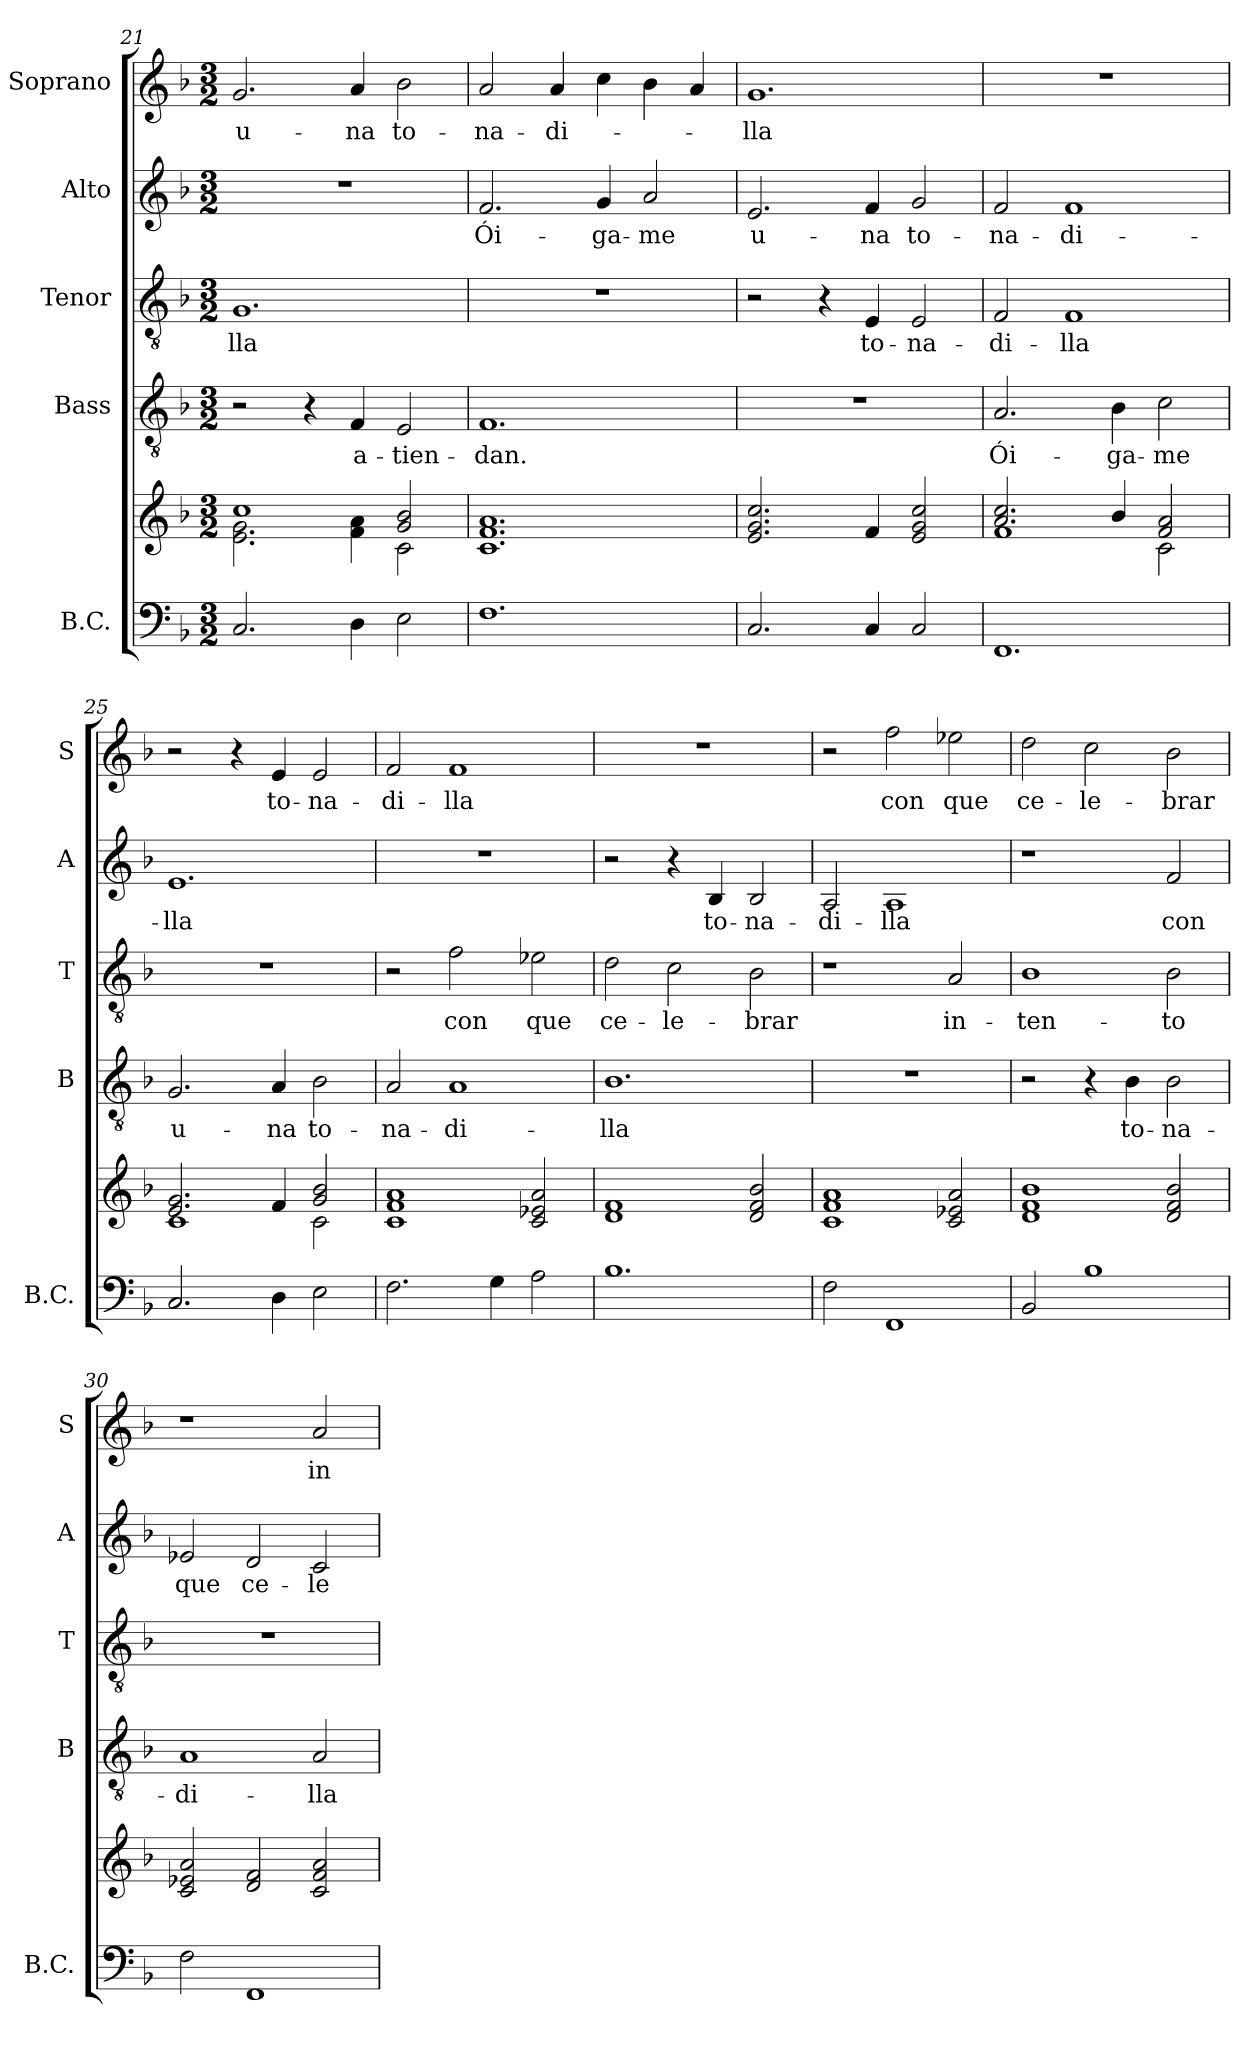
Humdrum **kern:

**kern	**kern	**kern	**text	**kern	**text	**kern	**text	**kern	**text
*part5	*part5	*part4	*part4	*part3	*part3	*part2	*part2	*part1	*part1
*staff6	*staff5	*staff4	*staff4	*staff3	*staff3	*staff2	*staff2	*staff1	*staff1
*I"B.C.	*	*I"Bass	*	*I"Tenor	*	*I"Alto	*	*I"Soprano	*
*I'B.C.	*	*I'B	*	*I'T	*	*I'A	*	*I'S	*
*clefF4	*clefG2	*clefGv2	*	*clefGv2	*	*clefG2	*	*clefG2	*
*k[b-]	*k[b-]	*k[b-]	*	*k[b-]	*	*k[b-]	*	*k[b-]	*
*F:	*F:	*F:	*	*F:	*	*F:	*	*F:	*
*M3/2	*M3/2	*M3/2	*	*M3/2	*	*M3/2	*	*M3/2	*
=21	=21	=21	=21	=21	=21	=21	=21	=21	=21
*	*^	*	*	*	*	*	*	*	*
!	!	!	!	!	!	!LO:LY:b	!	!	!	!LO:LY:b
2.C/	1cc	2.e\ 2.g\	2r	.	1.G	-lla	1.r	.	2.g/	u-
.	.	.	4r	.	.	.	.	.	.	.
!	!	!	!	!LO:LY:b	!	!	!	!	!	!LO:LY:b
4D\	.	4f\ 4a\	4F/	a-	.	.	.	.	4a/	-na
!	!	!	!	!LO:LY:b	!	!	!	!	!	!LO:LY:b
2E\	2g/ 2b-/	2c\	2E/	-tien-	.	.	.	.	2b-\	to-
=22	=22	=22	=22	=22	=22	=22	=22	=22	=22	=22
!	!	!	!	!LO:LY:b	!	!	!	!LO:LY:b	!	!LO:LY:b
*	*v	*v	*	*	*	*	*	*	*	*
1.F	1.c 1.f 1.a	1.F	-dan.	1.r	.	2.f/	Ói-	2a/	-na-
!	!	!	!	!	!	!	!	!	!LO:LY:b
.	.	.	.	.	.	.	.	4a/	-di-
!	!	!	!	!	!	!	!LO:LY:b	!	!
.	.	.	.	.	.	4g/	-ga-	4cc\	.
!	!	!	!	!	!	!	!LO:LY:b	!	!
.	.	.	.	.	.	2a/	-me	4b-\	.
.	.	.	.	.	.	.	.	4a/	.
=23	=23	=23	=23	=23	=23	=23	=23	=23	=23
!	!	!	!	!	!	!	!LO:LY:b	!	!LO:LY:b
2.C/	2.e/ 2.g/ 2.cc/	1.r	.	2r	.	2.e/	u-	1.g	-lla
.	.	.	.	4r	.	.	.	.	.
!	!	!	!	!	!LO:LY:b	!	!LO:LY:b	!	!
4C/	4f/	.	.	4E/	to-	4f/	-na	.	.
!	!	!	!	!	!LO:LY:b	!	!LO:LY:b	!	!
2C/	2e/ 2g/ 2cc/	.	.	2E/	-na-	2g/	to-	.	.
=24	=24	=24	=24	=24	=24	=24	=24	=24	=24
*	*^	*	*	*	*	*	*	*	*
!	!	!	!	!LO:LY:b	!	!LO:LY:b	!	!LO:LY:b	!	!
1.FF	2.a/ 2.cc/	1f	2.A/	Ói-	2F/	-di-	2f/	-na-	1.r	.
!	!	!	!	!	!	!LO:LY:b	!	!LO:LY:b	!	!
.	.	.	.	.	1F	-lla	1f	-di-	.	.
!	!	!	!	!LO:LY:b	!	!	!	!	!	!
.	4b-/	.	4B-\	-ga-	.	.	.	.	.	.
!	!	!	!	!LO:LY:b	!	!	!	!	!	!
.	2f/ 2a/	2c\	2c\	-me	.	.	.	.	.	.
!!LO:PB:g=z
=25	=25	=25	=25	=25	=25	=25	=25	=25	=25	=25
!	!	!	!	!LO:LY:b	!	!	!	!LO:LY:b	!	!
2.C/	2.e/ 2.g/	1c	2.G/	u-	1.r	.	1.e	-lla	2r	.
.	.	.	.	.	.	.	.	.	4r	.
!	!	!	!	!LO:LY:b	!	!	!	!	!	!LO:LY:b
4D\	4f/	.	4A/	-na	.	.	.	.	4e/	to-
!	!	!	!	!LO:LY:b	!	!	!	!	!	!LO:LY:b
2E\	2g/ 2b-/	2c\	2B-\	to-	.	.	.	.	2e/	-na-
=26	=26	=26	=26	=26	=26	=26	=26	=26	=26	=26
!	!	!	!	!LO:LY:b	!	!	!	!	!	!LO:LY:b
*	*v	*v	*	*	*	*	*	*	*	*
2.F\	1c 1f 1a	2A/	-na-	2r	.	1.r	.	2f/	-di-
!	!	!	!LO:LY:b	!	!LO:LY:b	!	!	!	!LO:LY:b
.	.	1A	-di-	2f\	con	.	.	1f	-lla
4G\	.	.	.	.	.	.	.	.	.
!	!	!	!	!	!LO:LY:b	!	!	!	!
2A\	2c/ 2e-X/ 2a/	.	.	2e-X\	que	.	.	.	.
=27	=27	=27	=27	=27	=27	=27	=27	=27	=27
!	!	!	!LO:LY:b	!	!LO:LY:b	!	!	!	!
1.B-	1d 1f	1.B-	-lla	2d\	ce-	2r	.	1.r	.
!	!	!	!	!	!LO:LY:b	!	!	!	!
.	.	.	.	2c\	-le-	4r	.	.	.
!	!	!	!	!	!	!	!LO:LY:b	!	!
.	.	.	.	.	.	4B-/	to-	.	.
!	!	!	!	!	!LO:LY:b	!	!LO:LY:b	!	!
.	2d/ 2f/ 2b-/	.	.	2B-\	-brar	2B-/	-na-	.	.
=28	=28	=28	=28	=28	=28	=28	=28	=28	=28
!	!	!	!	!	!	!	!LO:LY:b	!	!
2F\	1c 1f 1a	1.r	.	1r	.	2A/	-di-	2r	.
!	!	!	!	!	!	!	!LO:LY:b	!	!LO:LY:b
1FF	.	.	.	.	.	1A	-lla	2ff\	con
!	!	!	!	!	!LO:LY:b	!	!	!	!LO:LY:b
.	2c/ 2e-X/ 2a/	.	.	2A/	in-	.	.	2ee-X\	que
=29	=29	=29	=29	=29	=29	=29	=29	=29	=29
!	!	!	!	!	!LO:LY:b	!	!	!	!LO:LY:b
2BB-/	1d 1f 1b-	2r	.	1B-	-ten-	1r	.	2dd\	ce-
!	!	!	!	!	!	!	!	!	!LO:LY:b
1B-	.	4r	.	.	.	.	.	2cc\	-le-
!	!	!	!LO:LY:b	!	!	!	!	!	!
.	.	4B-\	to-	.	.	.	.	.	.
!	!	!	!LO:LY:b	!	!LO:LY:b	!	!LO:LY:b	!	!LO:LY:b
.	2d/ 2f/ 2b-/	2B-\	-na-	2B-\	-to	2f/	con	2b-\	-brar
=30	=30	=30	=30	=30	=30	=30	=30	=30	=30
!	!	!	!LO:LY:b	!	!	!	!LO:LY:b	!	!
2F\	2c/ 2e-X/ 2a/	1A	-di-	1.r	.	2e-X/	que	1r	.
!	!	!	!	!	!	!	!LO:LY:b	!	!
1FF	2d/ 2f/	.	.	.	.	2d/	ce-	.	.
!	!	!	!LO:LY:b	!	!	!	!LO:LY:b	!	!LO:LY:b
.	2c/ 2f/ 2a/	2A/	-lla	.	.	2c/	-le-	2a/	in-
=	=	=	=	=	=	=	=	=	=
*-	*-	*-	*-	*-	*-	*-	*-	*-	*-
